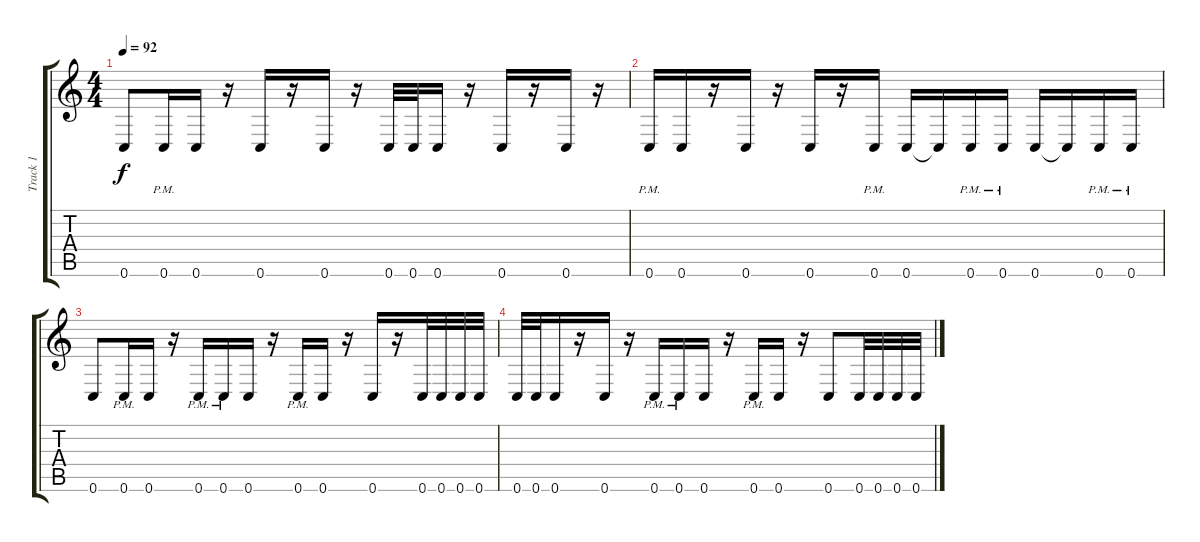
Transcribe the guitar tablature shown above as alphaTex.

\track ("Track 1" "Track 1") {instrument distortionguitar}
\staff {score tabs}
\tuning (C4 G3 Eb3 Bb2 F2 C2) {hide}
\ts (4 4)
\tempo 92
\clef g2
\ks c
0.6.8{dy f} 0.6{pm}.16 0.6.16 r.16 0.6.16 r.16 0.6.16 r.16 0.6.32 0.6.32 0.6.16 r.16 0.6.16 r.16 0.6.16 r.16 |
0.6{pm}.16 0.6.16 r.16 0.6.16 r.16 0.6.16 r.16 0.6{pm}.16 0.6.16 0.6{t}.16 0.6{pm}.16 0.6{pm}.16 0.6.16 0.6{t}.16 0.6{pm}.16 0.6{pm}.16 |
0.6.8 0.6{pm}.16 0.6.16 r.16 0.6{pm}.16 0.6{pm}.16 0.6.16 r.16 0.6{pm}.16 0.6.16 r.16 0.6.16 r.16 0.6.32 0.6.32 0.6.32 0.6.32 |
0.6.32 0.6.32 0.6.16 r.16 0.6.16 r.16 0.6{pm}.16 0.6{pm}.16 0.6.16 r.16 0.6{pm}.16 0.6.16 r.16 0.6.8 0.6.32 0.6.32 0.6.32 0.6.32
